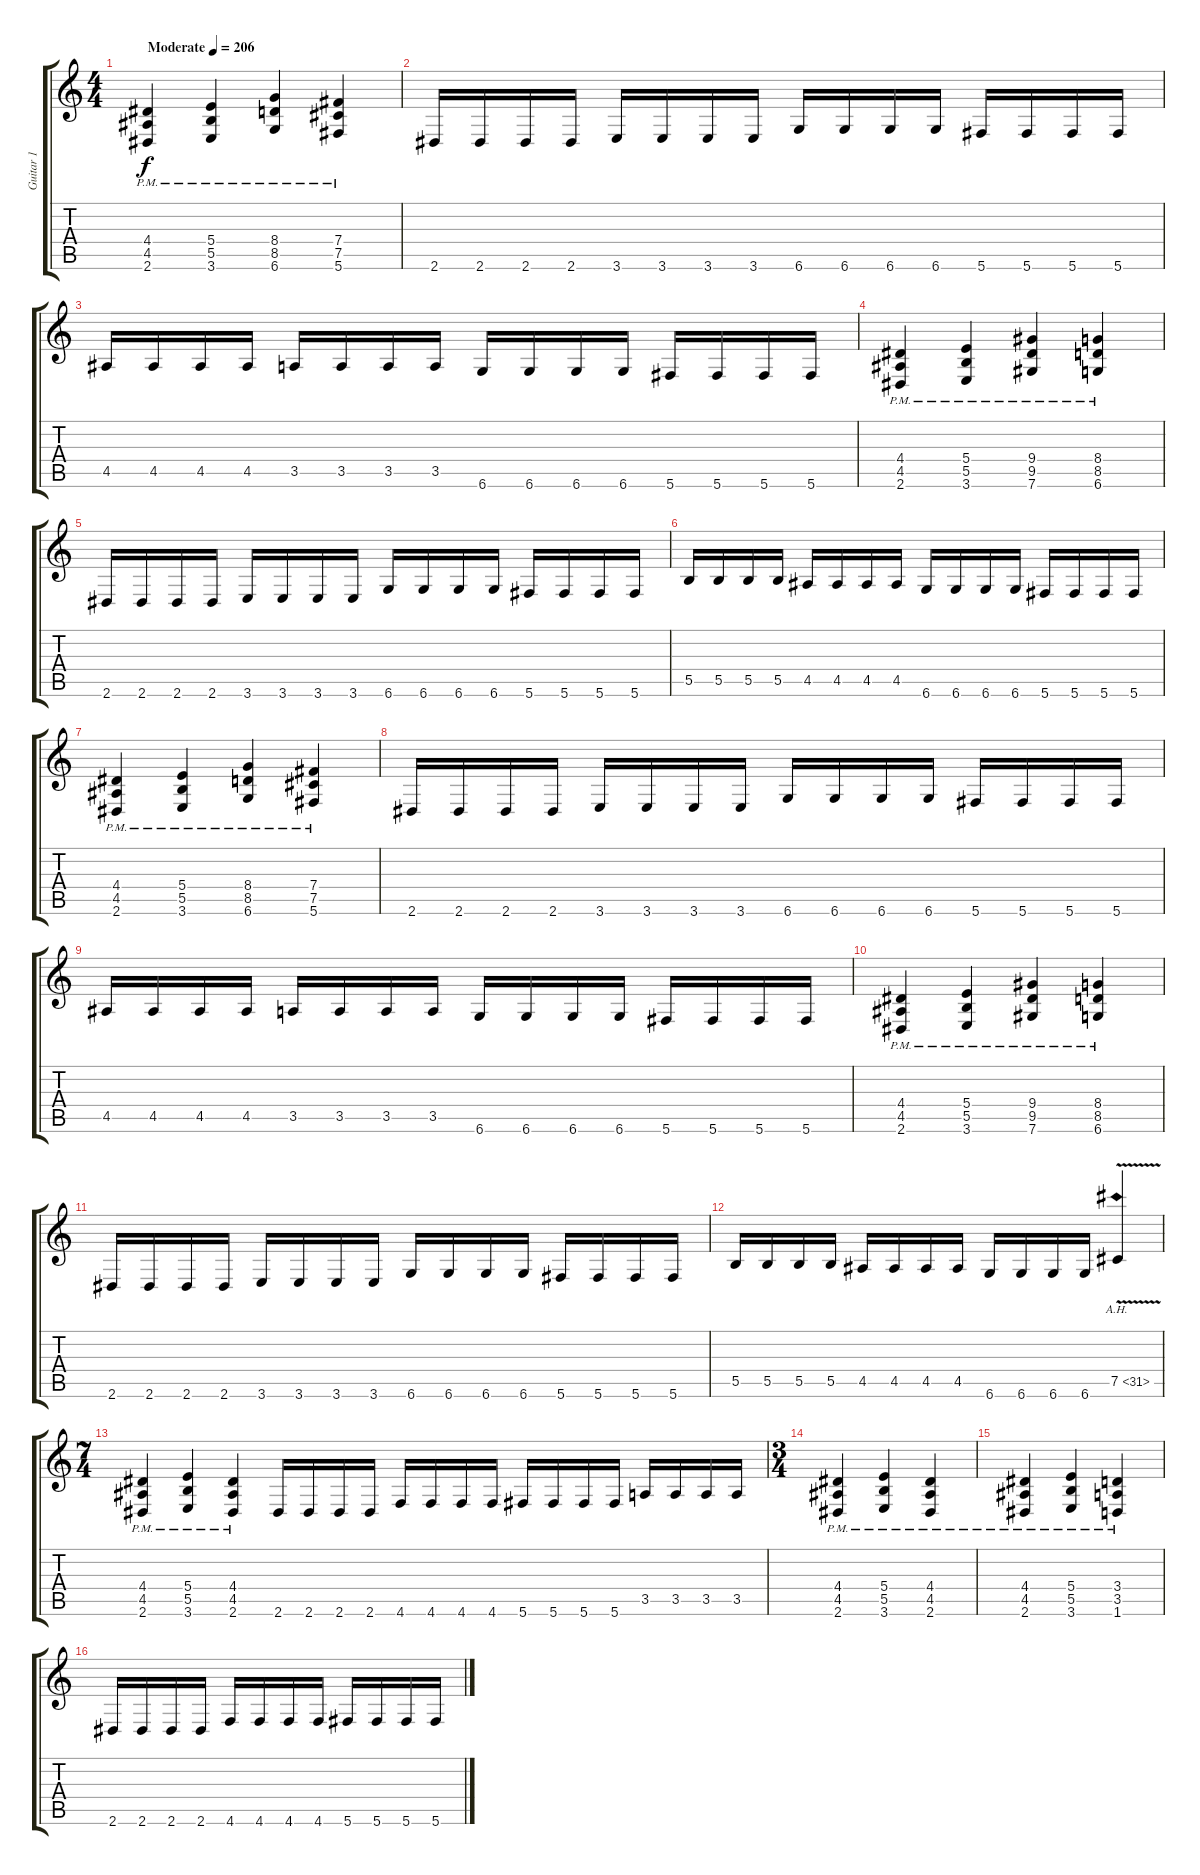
\track ("Guitar 1" "Guitar 1") {instrument distortionguitar}
\staff {score tabs}
\tuning (Db4 Ab3 E3 B2 Gb2 Db2) {hide}
\ts (4 4)
\tempo (206 "Moderate")
\clef g2
\ks c
(4.4{pm} 4.5{pm} 2.6{pm}).4{dy f instrument distortionguitar} (5.4{pm} 5.5{pm} 3.6{pm}).4 (8.4{pm} 8.5{pm} 6.6{pm}).4 (7.4{pm} 7.5{pm} 5.6{pm}).4 |
2.6.16 2.6.16 2.6.16 2.6.16 3.6.16 3.6.16 3.6.16 3.6.16 6.6.16 6.6.16 6.6.16 6.6.16 5.6.16 5.6.16 5.6.16 5.6.16 |
4.5.16 4.5.16 4.5.16 4.5.16 3.5.16 3.5.16 3.5.16 3.5.16 6.6.16 6.6.16 6.6.16 6.6.16 5.6.16 5.6.16 5.6.16 5.6.16 |
(4.4{pm} 4.5{pm} 2.6{pm}).4 (5.4{pm} 5.5{pm} 3.6{pm}).4 (9.4{pm} 9.5{pm} 7.6{pm}).4 (8.4{pm} 8.5{pm} 6.6{pm}).4 |
2.6.16 2.6.16 2.6.16 2.6.16 3.6.16 3.6.16 3.6.16 3.6.16 6.6.16 6.6.16 6.6.16 6.6.16 5.6.16 5.6.16 5.6.16 5.6.16 |
5.5.16 5.5.16 5.5.16 5.5.16 4.5.16 4.5.16 4.5.16 4.5.16 6.6.16 6.6.16 6.6.16 6.6.16 5.6.16 5.6.16 5.6.16 5.6.16 |
(4.4{pm} 4.5{pm} 2.6{pm}).4 (5.4{pm} 5.5{pm} 3.6{pm}).4 (8.4{pm} 8.5{pm} 6.6{pm}).4 (7.4{pm} 7.5{pm} 5.6{pm}).4 |
2.6.16 2.6.16 2.6.16 2.6.16 3.6.16 3.6.16 3.6.16 3.6.16 6.6.16 6.6.16 6.6.16 6.6.16 5.6.16 5.6.16 5.6.16 5.6.16 |
4.5.16 4.5.16 4.5.16 4.5.16 3.5.16 3.5.16 3.5.16 3.5.16 6.6.16 6.6.16 6.6.16 6.6.16 5.6.16 5.6.16 5.6.16 5.6.16 |
(4.4{pm} 4.5{pm} 2.6{pm}).4 (5.4{pm} 5.5{pm} 3.6{pm}).4 (9.4{pm} 9.5{pm} 7.6{pm}).4 (8.4{pm} 8.5{pm} 6.6{pm}).4 |
2.6.16 2.6.16 2.6.16 2.6.16 3.6.16 3.6.16 3.6.16 3.6.16 6.6.16 6.6.16 6.6.16 6.6.16 5.6.16 5.6.16 5.6.16 5.6.16 |
5.5.16 5.5.16 5.5.16 5.5.16 4.5.16 4.5.16 4.5.16 4.5.16 6.6.16 6.6.16 6.6.16 6.6.16 7.5{ah 24 v}.4 |
\ts (7 4)
(4.4{pm} 4.5{pm} 2.6{pm}).4 (5.4{pm} 5.5{pm} 3.6{pm}).4 (4.4{pm} 4.5{pm} 2.6{pm}).4 2.6.16 2.6.16 2.6.16 2.6.16 4.6.16 4.6.16 4.6.16 4.6.16 5.6.16 5.6.16 5.6.16 5.6.16 3.5.16 3.5.16 3.5.16 3.5.16 |
\ts (3 4)
(4.4{pm} 4.5{pm} 2.6{pm}).4 (5.4{pm} 5.5{pm} 3.6{pm}).4 (4.4{pm} 4.5{pm} 2.6{pm}).4 |
(4.4{pm} 4.5{pm} 2.6{pm}).4 (5.4{pm} 5.5{pm} 3.6{pm}).4 (3.4{pm} 3.5{pm} 1.6{pm}).4 |
2.6.16 2.6.16 2.6.16 2.6.16 4.6.16 4.6.16 4.6.16 4.6.16 5.6.16 5.6.16 5.6.16 5.6.16
